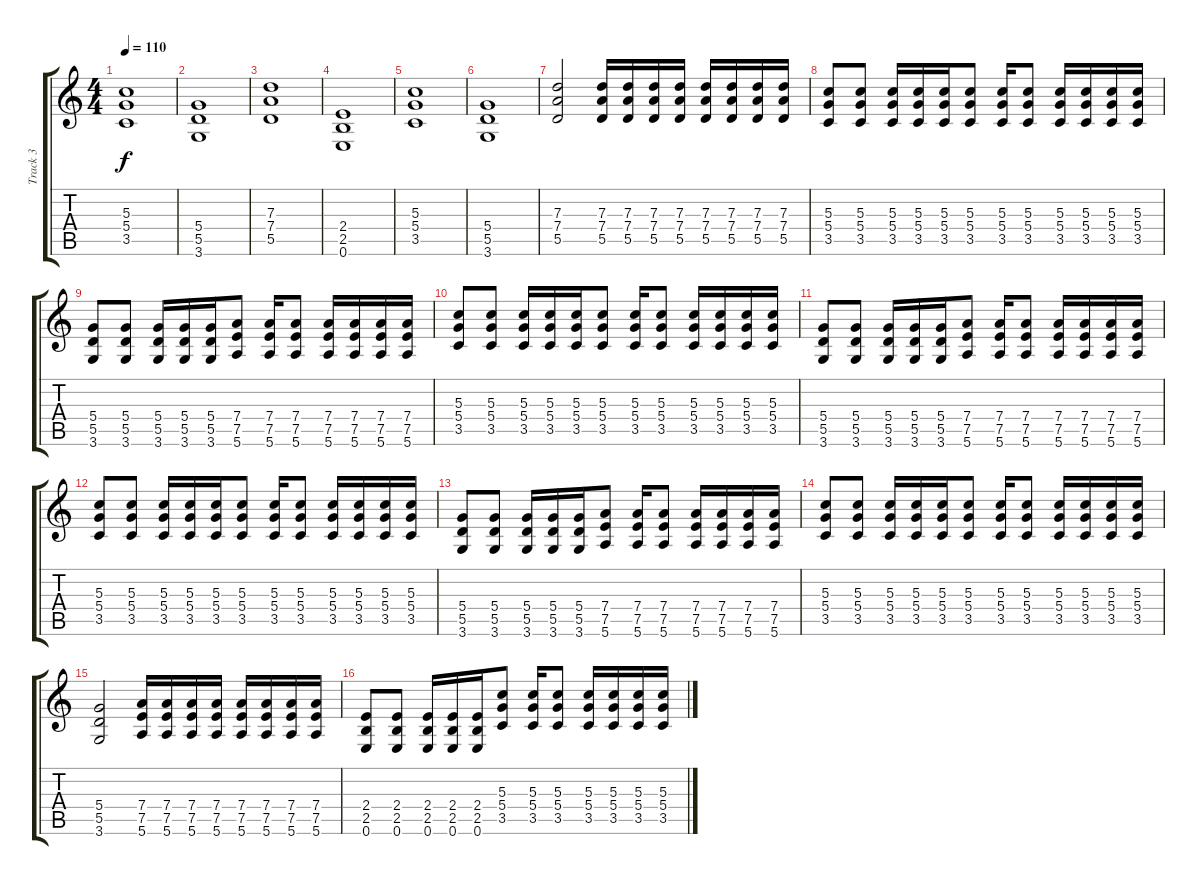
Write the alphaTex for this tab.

\track ("Track 3" "Track 3") {instrument overdrivenguitar}
\staff {score tabs}
\tuning (E4 B3 G3 D3 A2 E2) {hide}
\ts (4 4)
\tempo 110
\clef g2
\ks c
(5.3 5.4 3.5).1{dy f} |
(5.4 5.5 3.6).1 |
(7.3 7.4 5.5).1 |
(2.4 2.5 0.6).1 |
(5.3 5.4 3.5).1 |
(5.4 5.5 3.6).1 |
(7.3 7.4 5.5).2 (7.3 7.4 5.5).16 (7.3 7.4 5.5).16 (7.3 7.4 5.5).16 (7.3 7.4 5.5).16 (7.3 7.4 5.5).16 (7.3 7.4 5.5).16 (7.3 7.4 5.5).16 (7.3 7.4 5.5).16 |
(5.3 5.4 3.5).8 (5.3 5.4 3.5).8 (5.3 5.4 3.5).16 (5.3 5.4 3.5).16 (5.3 5.4 3.5).16 (5.3 5.4 3.5).8 (5.3 5.4 3.5).16 (5.3 5.4 3.5).8 (5.3 5.4 3.5).16 (5.3 5.4 3.5).16 (5.3 5.4 3.5).16 (5.3 5.4 3.5).16 |
(5.4 5.5 3.6).8 (5.4 5.5 3.6).8 (5.4 5.5 3.6).16 (5.4 5.5 3.6).16 (5.4 5.5 3.6).16 (7.4 7.5 5.6).8 (7.4 7.5 5.6).16 (7.4 7.5 5.6).8 (7.4 7.5 5.6).16 (7.4 7.5 5.6).16 (7.4 7.5 5.6).16 (7.4 7.5 5.6).16 |
(5.3 5.4 3.5).8 (5.3 5.4 3.5).8 (5.3 5.4 3.5).16 (5.3 5.4 3.5).16 (5.3 5.4 3.5).16 (5.3 5.4 3.5).8 (5.3 5.4 3.5).16 (5.3 5.4 3.5).8 (5.3 5.4 3.5).16 (5.3 5.4 3.5).16 (5.3 5.4 3.5).16 (5.3 5.4 3.5).16 |
(5.4 5.5 3.6).8 (5.4 5.5 3.6).8 (5.4 5.5 3.6).16 (5.4 5.5 3.6).16 (5.4 5.5 3.6).16 (7.4 7.5 5.6).8 (7.4 7.5 5.6).16 (7.4 7.5 5.6).8 (7.4 7.5 5.6).16 (7.4 7.5 5.6).16 (7.4 7.5 5.6).16 (7.4 7.5 5.6).16 |
(5.3 5.4 3.5).8 (5.3 5.4 3.5).8 (5.3 5.4 3.5).16 (5.3 5.4 3.5).16 (5.3 5.4 3.5).16 (5.3 5.4 3.5).8 (5.3 5.4 3.5).16 (5.3 5.4 3.5).8 (5.3 5.4 3.5).16 (5.3 5.4 3.5).16 (5.3 5.4 3.5).16 (5.3 5.4 3.5).16 |
(5.4 5.5 3.6).8 (5.4 5.5 3.6).8 (5.4 5.5 3.6).16 (5.4 5.5 3.6).16 (5.4 5.5 3.6).16 (7.4 7.5 5.6).8 (7.4 7.5 5.6).16 (7.4 7.5 5.6).8 (7.4 7.5 5.6).16 (7.4 7.5 5.6).16 (7.4 7.5 5.6).16 (7.4 7.5 5.6).16 |
(5.3 5.4 3.5).8 (5.3 5.4 3.5).8 (5.3 5.4 3.5).16 (5.3 5.4 3.5).16 (5.3 5.4 3.5).16 (5.3 5.4 3.5).8 (5.3 5.4 3.5).16 (5.3 5.4 3.5).8 (5.3 5.4 3.5).16 (5.3 5.4 3.5).16 (5.3 5.4 3.5).16 (5.3 5.4 3.5).16 |
(5.4 5.5 3.6).2 (7.4 7.5 5.6).16 (7.4 7.5 5.6).16 (7.4 7.5 5.6).16 (7.4 7.5 5.6).16 (7.4 7.5 5.6).16 (7.4 7.5 5.6).16 (7.4 7.5 5.6).16 (7.4 7.5 5.6).16 |
(2.4 2.5 0.6).8 (2.4 2.5 0.6).8 (2.4 2.5 0.6).16 (2.4 2.5 0.6).16 (2.4 2.5 0.6).16 (5.3 5.4 3.5).8 (5.3 5.4 3.5).16 (5.3 5.4 3.5).8 (5.3 5.4 3.5).16 (5.3 5.4 3.5).16 (5.3 5.4 3.5).16 (5.3 5.4 3.5).16
